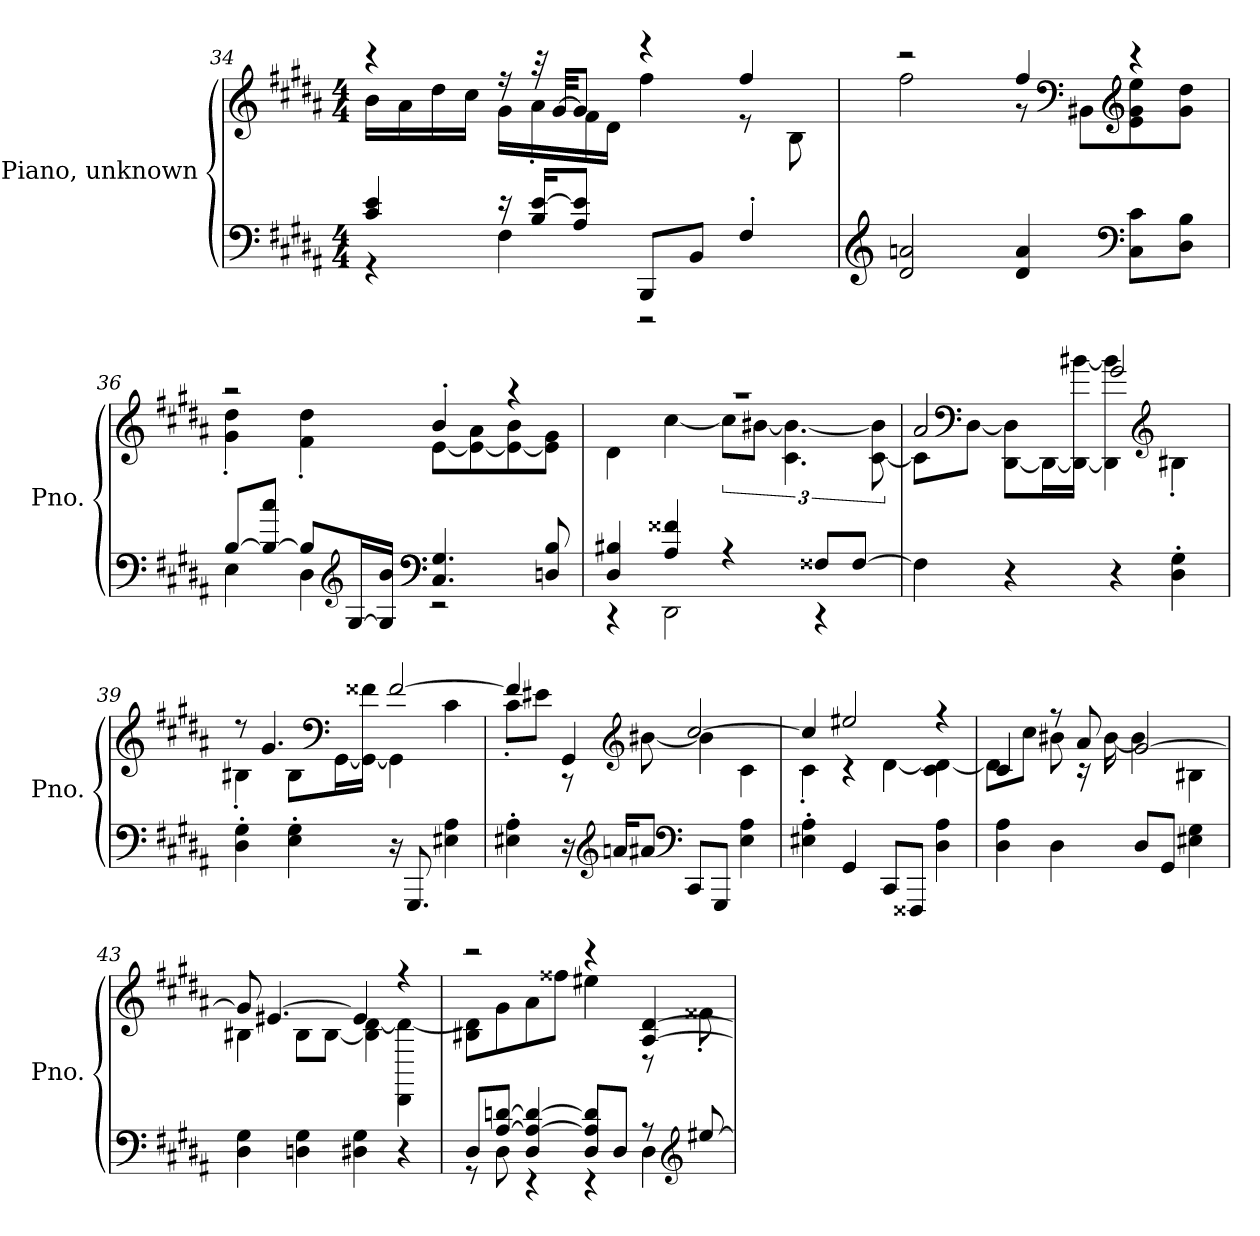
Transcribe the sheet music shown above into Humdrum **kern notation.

**kern	**kern
*part1	*part1
*staff2	*staff1
*I"Piano, unknown	*
*I'Pno.	*
!!LO:LB:g=z
*clefF4	*clefG2
*k[f#c#g#d#a#]	*k[f#c#g#d#a#]
*M4/4	*M4/4
=34	=34
*^	*^
4c#/ 4e/	4r	4r	16b\LL
.	.	.	16a#\
.	.	.	16dd#\
.	.	.	16cc#\JJ
16r	4F#\	16r	16g#\LL
16B/ [16e/KL	.	32r	16a#'\
.	.	[32g#/KKL	.
8A#/ 8e/]J	.	8g#/J]	16f#\
.	.	.	16d#\JJ
8BBB/L	2r	4r	4ff#\
8BB/J	.	.	.
4F#'/	.	4ff#/	8r
.	.	.	8B\
*v	*v	*	*
=35	=35	=35
*clefG2	*	*
2d#/ 2an/	2r	2ff#\
4d#/ 4a/	4ff#/	8r
*	*clefF4	*
.	.	8BB#X\L
*clefF4	*clefG2	*
8C#\ 8c#\L	4r	8e\ 8g#\ 8ee\
8D#\ 8B\J	.	8g#\ 8dd#\J
!!LO:LB:g=z	!!
=36	=36	=36
*^	*	*
[8B/L	4E\	2r	4g#\' 4dd#\'
8B/_ 8cc#/J	.	.	.
8B/L]	4D#\	.	4f#\' 4dd#\'
*clefG2	*	*	*
[16G#/L	.	.	.
16G#/] 16b/JJ	.	.	.
*clefF4	*	*	*
4.C#/ 4.G#/	2r	4b'/	[8e\L
.	.	.	8e\_ 8a#\
.	.	4r	8e\_ 8b\
8Dn/ 8B/	.	.	8e\] 8g#\J
=37	=37	=37	=37
4D#/ 4B#X/	4r	1r	4d#\
4A#/ 4f##X/	2DD#\	.	[4cc#\
4r	.	.	12cc#\L]
.	.	.	[12b#X\J
.	.	.	6.c#\ 6.b#\_
8F##X/L	4r	.	.
[8F##/J	.	.	.
.	.	.	[12c#\ 12b#\]
*v	*v	*	*
!!LO:LB:g=z	!!
=38	=38	=38
4F##\]	2a#/	8c#\L]
*	*clefF4	*
.	.	[8D#\J
4r	.	[8DD#\ 8D#\]L
.	.	16DD#\L_
.	.	16DD#\_ [16b#X\JJ
4r	2g#/	4DD#\] 4b#\]
*	*clefG2	*
4D#\' 4G#\'	.	4B#X'\
=39	=39	=39
4D#\' 4G#\'	8r	4B#X'\
.	4.g#/	.
4E\' 4G#\'	.	8B#\L
*	*clefF4	*
.	.	[16GG#\L
.	.	16GG#\_ 16f##X\JJ
16r	[2f##/	4GG#\]
8.GGG#/	.	.
4E#X\ 4A#\	.	4c#\
!!LO:LB:g=z	!!
=40	=40	=40
4E#X\' 4A#\'	4f##/]	8c#'\L
.	.	8e#X\J
16r	4GG#/	8r
*clefG2	*	*
16an/KL	.	.
*	*clefG2	*
8a#X/J	.	[8b#X\
*clefF4	*	*
8CC#/L	[2cc#/	4b#\]
8GGG#/J	.	.
4E#\ 4A#\	.	4c#\
=41	=41	=41
4E#X\' 4A#\'	4cc#/]	4c#'\
4GG#/	2ee#X/	4r
8CC#/L	.	[4d#\
8FFF##X/J	.	.
4D#\ 4A#\	4r	4c#\ 4d#\_
=42	=42	=42
4D#\ 4A#\	4c#/	8d#\L]
.	.	8cc#\J
4D#\	8r	8b#X\
.	8a#/	16r
.	.	[16b#\
8D#/L	[2g#/	4b#\]
8GG#/J	.	.
4E#X\ 4G#\	.	4B#X\
!!LO:PB:g=z	!!
=43	=43	=43
4D#\ 4G#\	8g#/]	4B#X\
.	[4.e#X/	.
4Dn\ 4G#\	.	8B#\L
.	.	[8B#\J
4D#X\ 4G#\	4e#/]	4B#\] [4d#\
4r	4r	4DD#\ 4d#\_
=44	=44	=44
*^	*	*
8D#/L	8r	2r	8B#X\ 8d#\]L
[8A#/ [8dn/J	8D#\	.	8g#\
4D#/ 4A#/_ 4d/_	4r	.	8a#\
.	.	.	8ff##X\J
8D#/ 8A#/] 8d/]L	4r	4r	4ee#X\
8D#/J	.	.	.
8r	4D#\	[4A#/ [4d#/	8r
*clefG2	*	*	*
[8ee#X/	.	.	8f##X'\
*v	*v	*	*
*	*v	*v
=	=
*-	*-
